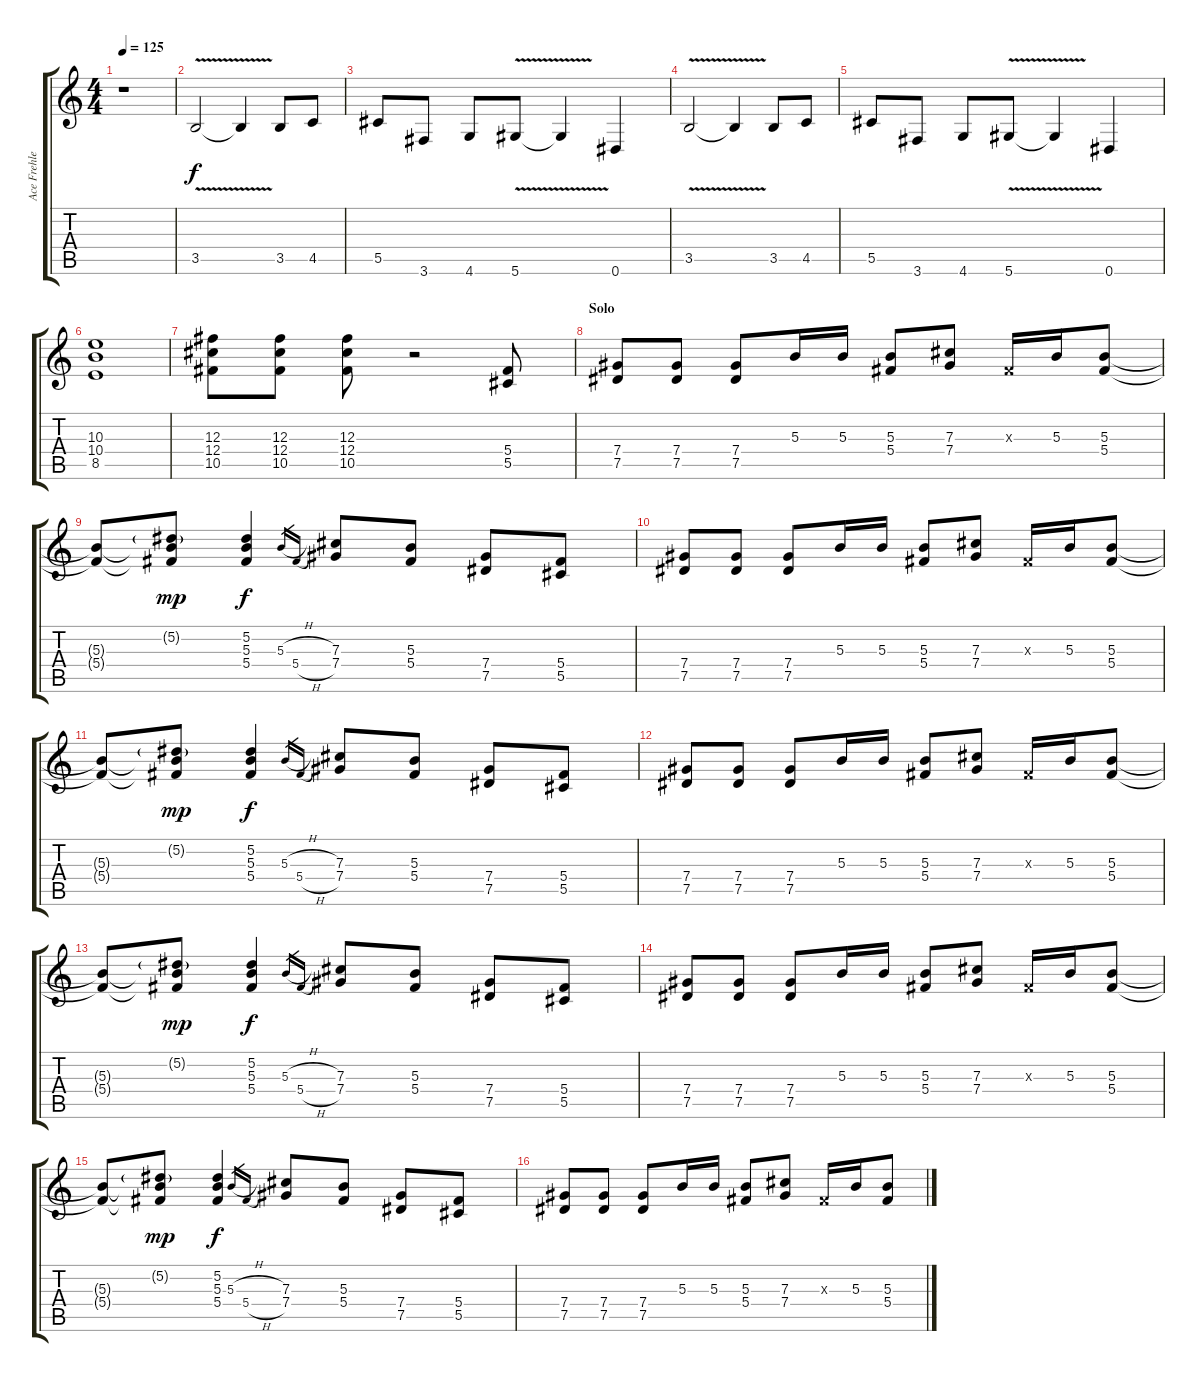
\track ("Ace Frehley" "Ace Frehle") {instrument distortionguitar}
\staff {score tabs}
\tuning (Eb4 Bb3 Gb3 Db3 Ab2 Eb2) {hide}
\ts (4 4)
\tempo 125
\clef g2
\ks c
r.1{dy f} |
3.5{v}.2 3.5{t}.4 3.5.8 4.5.8 |
5.5.8 3.6.8 4.6.8 5.6{v}.8 5.6{t}.4 0.6.4 |
3.5{v}.2 3.5{t}.4 3.5.8 4.5.8 |
5.5.8 3.6.8 4.6.8 5.6{v}.8 5.6{t}.4 0.6.4 |
(10.3 10.4 8.5).1 |
(12.3 12.4 10.5).8 (12.3 12.4 10.5).8 (12.3 12.4 10.5).8 r.2 (5.4 5.5).8 |
\section ("" "Solo")
(7.4 7.5).8 (7.4 7.5).8 (7.4 7.5).8 5.3.16 5.3.16 (5.3 5.4).8 (7.3 7.4).8 0.3{x}.16 5.3.16 (5.3 5.4).8 |
(5.3{t} 5.4{t}).8 (5.2{g} 5.3{t} 5.4{t}).8{dy mp} (5.2 5.3 5.4).4{dy f} 5.3{h}.16{gr} 5.4{h}.16{gr} (7.3 7.4).8 (5.3 5.4).8 (7.4 7.5).8 (5.4 5.5).8 |
(7.4 7.5).8 (7.4 7.5).8 (7.4 7.5).8 5.3.16 5.3.16 (5.3 5.4).8 (7.3 7.4).8 0.3{x}.16 5.3.16 (5.3 5.4).8 |
(5.3{t} 5.4{t}).8 (5.2{g} 5.3{t} 5.4{t}).8{dy mp} (5.2 5.3 5.4).4{dy f} 5.3{h}.16{gr} 5.4{h}.16{gr} (7.3 7.4).8 (5.3 5.4).8 (7.4 7.5).8 (5.4 5.5).8 |
(7.4 7.5).8 (7.4 7.5).8 (7.4 7.5).8 5.3.16 5.3.16 (5.3 5.4).8 (7.3 7.4).8 0.3{x}.16 5.3.16 (5.3 5.4).8 |
(5.3{t} 5.4{t}).8 (5.2{g} 5.3{t} 5.4{t}).8{dy mp} (5.2 5.3 5.4).4{dy f} 5.3{h}.16{gr} 5.4{h}.16{gr} (7.3 7.4).8 (5.3 5.4).8 (7.4 7.5).8 (5.4 5.5).8 |
(7.4 7.5).8 (7.4 7.5).8 (7.4 7.5).8 5.3.16 5.3.16 (5.3 5.4).8 (7.3 7.4).8 0.3{x}.16 5.3.16 (5.3 5.4).8 |
(5.3{t} 5.4{t}).8 (5.2{g} 5.3{t} 5.4{t}).8{dy mp} (5.2 5.3 5.4).4{dy f} 5.3{h}.16{gr} 5.4{h}.16{gr} (7.3 7.4).8 (5.3 5.4).8 (7.4 7.5).8 (5.4 5.5).8 |
(7.4 7.5).8 (7.4 7.5).8 (7.4 7.5).8 5.3.16 5.3.16 (5.3 5.4).8 (7.3 7.4).8 0.3{x}.16 5.3.16 (5.3 5.4).8
